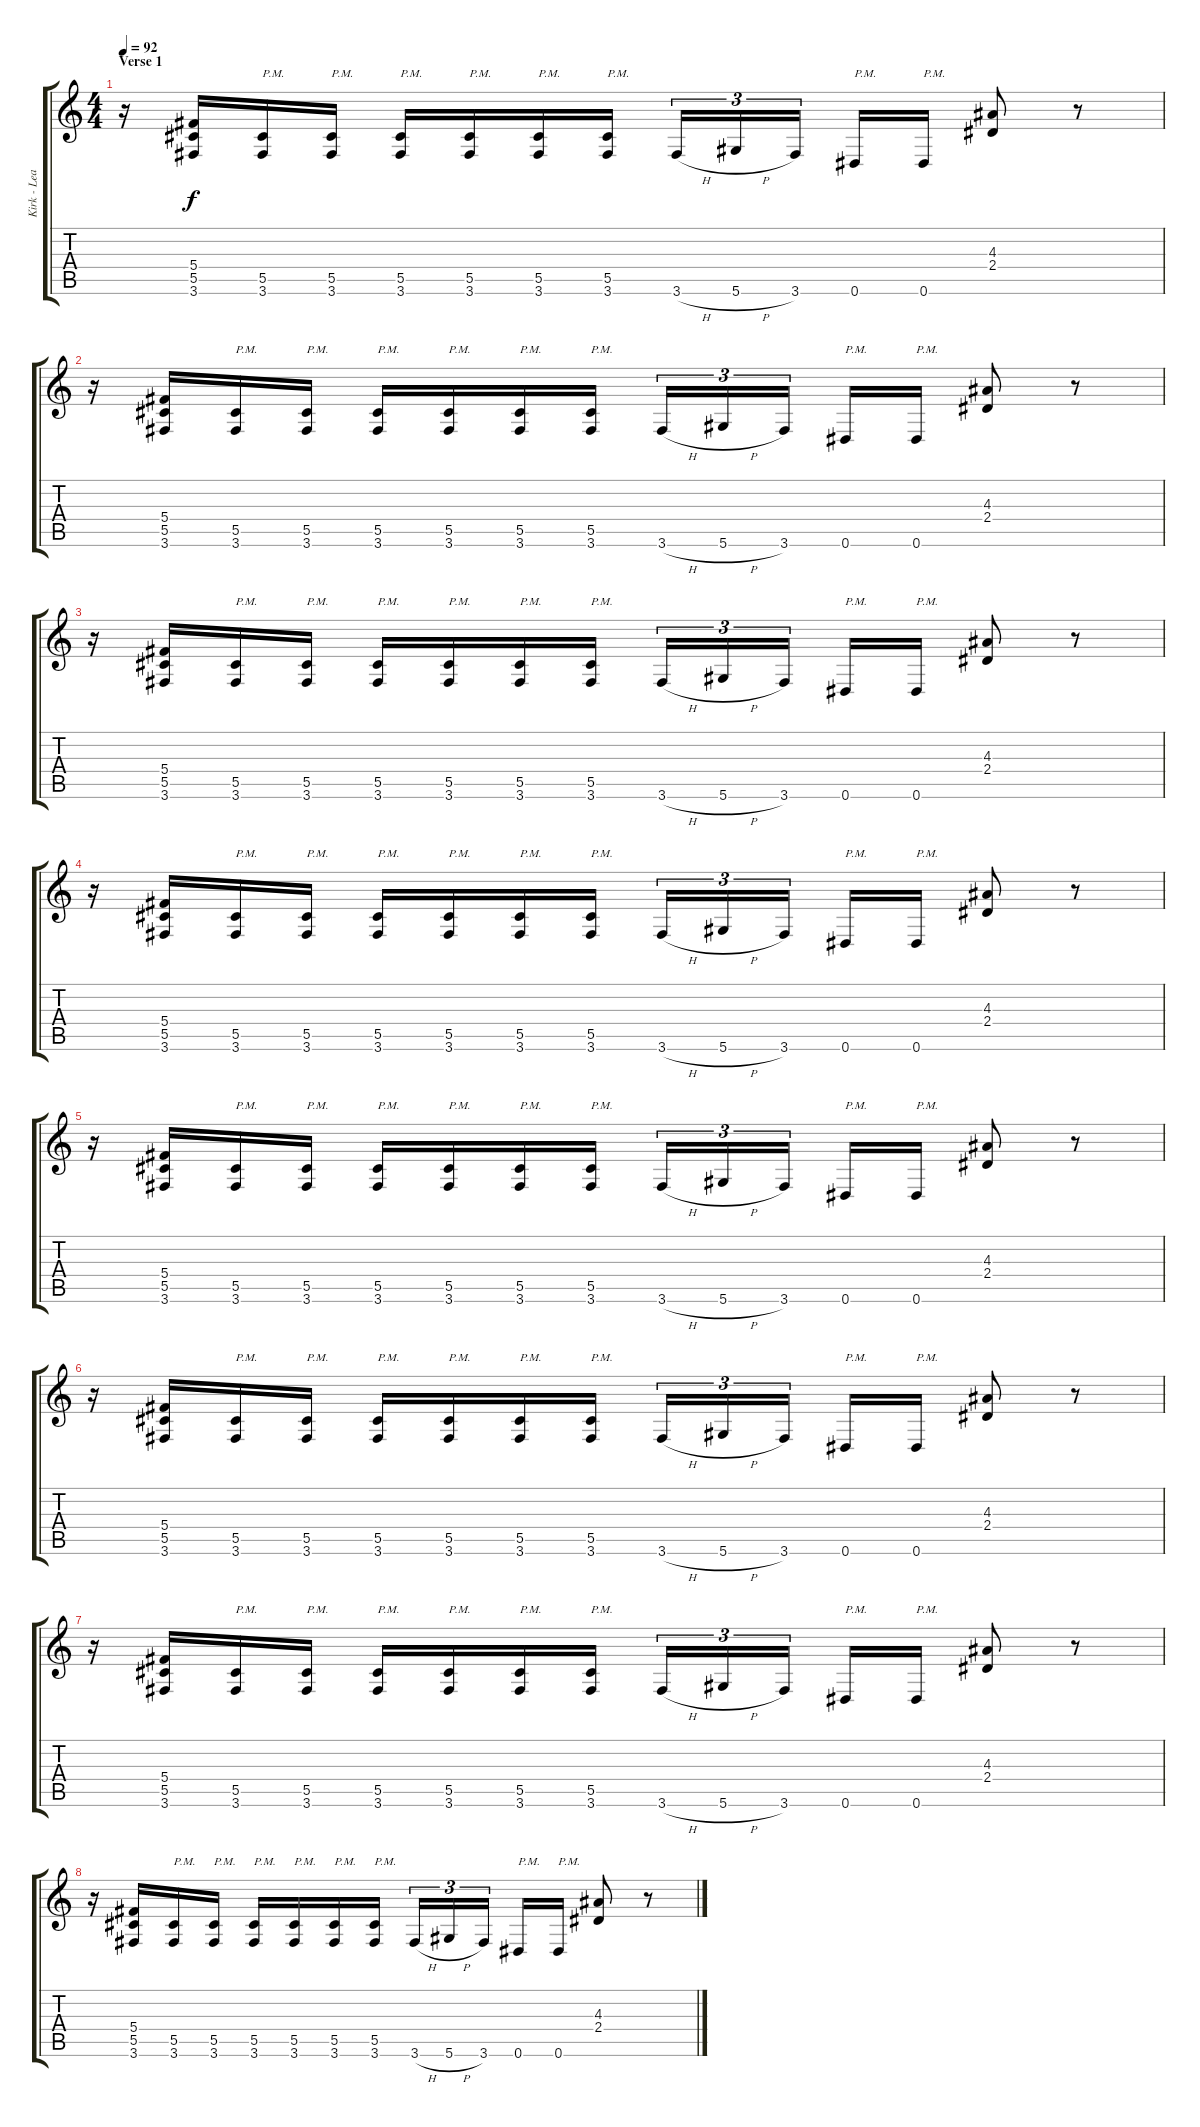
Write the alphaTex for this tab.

\track ("Kirk - Lead Guitar" "Kirk - Lea") {instrument distortionguitar}
\staff {score tabs}
\tuning (Eb4 Bb3 Gb3 Db3 Ab2 Eb2) {hide}
\ts (4 4)
\section ("" "Verse 1")
\tempo 92
\clef g2
\ks c
r.16{dy f} (5.4 5.5 3.6).16 (5.5 3.6).16{txt "P.M."} (5.5 3.6).16{txt "P.M."} (5.5 3.6).16{txt "P.M."} (5.5 3.6).16{txt "P.M."} (5.5 3.6).16{txt "P.M."} (5.5 3.6).16{txt "P.M."} 3.6{h}.16{tu (3 2)} 5.6{h}.16{tu (3 2)} 3.6.16{tu (3 2)} 0.6.16{txt "P.M."} 0.6.16{txt "P.M."} (4.3 2.4).8 r.8 |
r.16 (5.4 5.5 3.6).16 (5.5 3.6).16{txt "P.M."} (5.5 3.6).16{txt "P.M."} (5.5 3.6).16{txt "P.M."} (5.5 3.6).16{txt "P.M."} (5.5 3.6).16{txt "P.M."} (5.5 3.6).16{txt "P.M."} 3.6{h}.16{tu (3 2)} 5.6{h}.16{tu (3 2)} 3.6.16{tu (3 2)} 0.6.16{txt "P.M."} 0.6.16{txt "P.M."} (4.3 2.4).8 r.8 |
r.16 (5.4 5.5 3.6).16 (5.5 3.6).16{txt "P.M."} (5.5 3.6).16{txt "P.M."} (5.5 3.6).16{txt "P.M."} (5.5 3.6).16{txt "P.M."} (5.5 3.6).16{txt "P.M."} (5.5 3.6).16{txt "P.M."} 3.6{h}.16{tu (3 2)} 5.6{h}.16{tu (3 2)} 3.6.16{tu (3 2)} 0.6.16{txt "P.M."} 0.6.16{txt "P.M."} (4.3 2.4).8 r.8 |
r.16 (5.4 5.5 3.6).16 (5.5 3.6).16{txt "P.M."} (5.5 3.6).16{txt "P.M."} (5.5 3.6).16{txt "P.M."} (5.5 3.6).16{txt "P.M."} (5.5 3.6).16{txt "P.M."} (5.5 3.6).16{txt "P.M."} 3.6{h}.16{tu (3 2)} 5.6{h}.16{tu (3 2)} 3.6.16{tu (3 2)} 0.6.16{txt "P.M."} 0.6.16{txt "P.M."} (4.3 2.4).8 r.8 |
r.16 (5.4 5.5 3.6).16 (5.5 3.6).16{txt "P.M."} (5.5 3.6).16{txt "P.M."} (5.5 3.6).16{txt "P.M."} (5.5 3.6).16{txt "P.M."} (5.5 3.6).16{txt "P.M."} (5.5 3.6).16{txt "P.M."} 3.6{h}.16{tu (3 2)} 5.6{h}.16{tu (3 2)} 3.6.16{tu (3 2)} 0.6.16{txt "P.M."} 0.6.16{txt "P.M."} (4.3 2.4).8 r.8 |
r.16 (5.4 5.5 3.6).16 (5.5 3.6).16{txt "P.M."} (5.5 3.6).16{txt "P.M."} (5.5 3.6).16{txt "P.M."} (5.5 3.6).16{txt "P.M."} (5.5 3.6).16{txt "P.M."} (5.5 3.6).16{txt "P.M."} 3.6{h}.16{tu (3 2)} 5.6{h}.16{tu (3 2)} 3.6.16{tu (3 2)} 0.6.16{txt "P.M."} 0.6.16{txt "P.M."} (4.3 2.4).8 r.8 |
r.16 (5.4 5.5 3.6).16 (5.5 3.6).16{txt "P.M."} (5.5 3.6).16{txt "P.M."} (5.5 3.6).16{txt "P.M."} (5.5 3.6).16{txt "P.M."} (5.5 3.6).16{txt "P.M."} (5.5 3.6).16{txt "P.M."} 3.6{h}.16{tu (3 2)} 5.6{h}.16{tu (3 2)} 3.6.16{tu (3 2)} 0.6.16{txt "P.M."} 0.6.16{txt "P.M."} (4.3 2.4).8 r.8 |
r.16 (5.4 5.5 3.6).16 (5.5 3.6).16{txt "P.M."} (5.5 3.6).16{txt "P.M."} (5.5 3.6).16{txt "P.M."} (5.5 3.6).16{txt "P.M."} (5.5 3.6).16{txt "P.M."} (5.5 3.6).16{txt "P.M."} 3.6{h}.16{tu (3 2)} 5.6{h}.16{tu (3 2)} 3.6.16{tu (3 2)} 0.6.16{txt "P.M."} 0.6.16{txt "P.M."} (4.3 2.4).8 r.8
